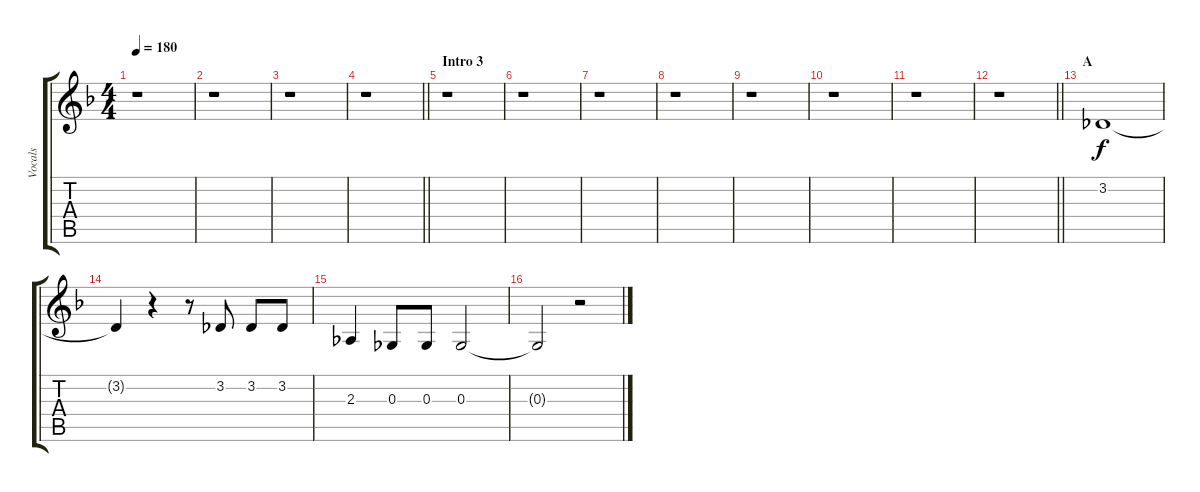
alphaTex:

\track ("Vocals" "Vocals") {instrument voiceoohs}
\staff {score tabs}
\tuning (Eb4 Bb3 Gb3 Db3 Ab2 Eb2) {hide}
\ts (4 4)
\tempo 180
\clef g2
\ks f
r.1{dy f} |
r.1 |
r.1 |
\barLineRight lightlight
r.1 |
\section ("" "Intro 3")
r.1 |
r.1 |
r.1 |
r.1 |
r.1 |
r.1 |
r.1 |
\barLineRight lightlight
r.1 |
\section ("" "A")
3.2.1 |
3.2{t}.4 r.4 r.8 3.2.8 3.2.8 3.2.8 |
2.3.4 0.3.8 0.3.8 0.3.2 |
0.3{t}.2 r.2
